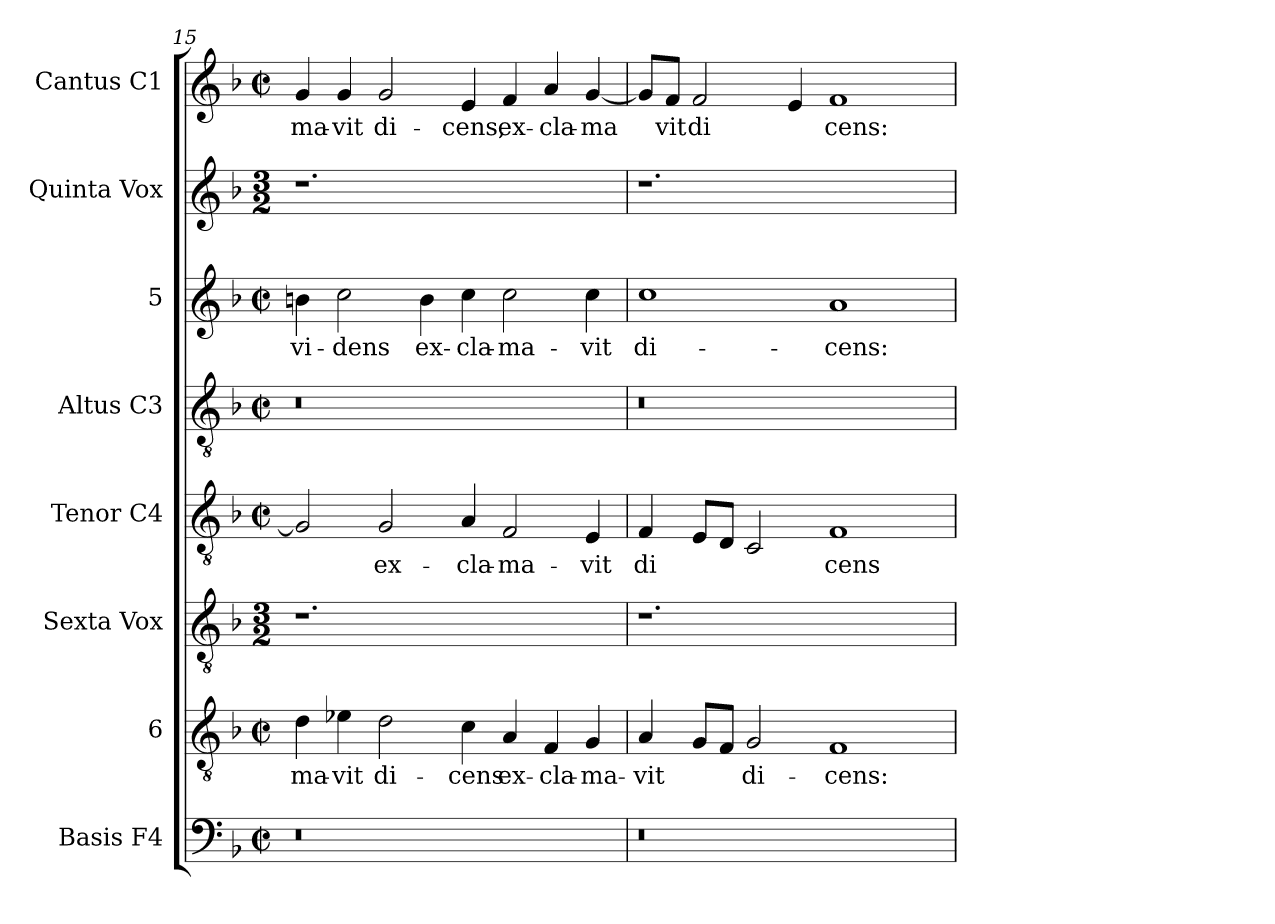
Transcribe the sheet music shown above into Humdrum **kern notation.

**kern	**kern	**text	**kern	**kern	**text	**kern	**kern	**text	**kern	**kern	**text
*part8	*part7	*part7	*part6	*part5	*part5	*part4	*part3	*part3	*part2	*part1	*part1
*staff8	*staff7	*staff7	*staff6	*staff5	*staff5	*staff4	*staff3	*staff3	*staff2	*staff1	*staff1
*I"Basis  F4	*I"6	*	*I"Sexta  Vox	*I"Tenor  C4	*	*I"Altus  C3	*I"5	*	*I"Quinta  Vox	*I"Cantus  C1	*
*I'B	*	*	*	*I'T	*	*I'A	*	*	*	*I'C	*
*clefF4	*clefGv2	*	*clefGv2	*clefGv2	*	*clefGv2	*clefG2	*	*clefG2	*clefG2	*
*k[b-]	*k[b-]	*	*k[b-]	*k[b-]	*	*k[b-]	*k[b-]	*	*k[b-]	*k[b-]	*
*F:	*F:	*	*F:	*F:	*	*F:	*F:	*	*F:	*F:	*
*M2/2	*M2/2	*	*M3/2	*M2/2	*	*M2/2	*M2/2	*	*M3/2	*M2/2	*
*met(c|)	*met(c|)	*	*	*met(c|)	*	*met(c|)	*met(c|)	*	*	*met(c|)	*
=15	=15	=15	=15	=15	=15	=15	=15	=15	=15	=15	=15
!	!	!LO:LY:b:cj	!	!	!LO:LY:b:cj	!	!	!LO:LY:b:cj	!	!	!LO:LY:b:cj
0r	4d\	-ma-	1.r	2G/]	.	0r	4bn\	vi-	1.r	4g/	-ma-
!	!	!LO:LY:b:cj	!	!	!	!	!	!LO:LY:b:cj	!	!	!LO:LY:b:cj
.	4e-X\	-vit	.	.	.	.	2cc\	-dens	.	4g/	-vit
!	!	!LO:LY:b:cj	!	!	!LO:LY:b:cj	!	!	!	!	!	!LO:LY:b:cj
.	2d\	di-	.	2G/	ex-	.	.	.	.	2g/	di-
!	!	!	!	!	!	!	!	!LO:LY:b:cj	!	!	!
.	.	.	.	.	.	.	4b\	ex-	.	.	.
!	!	!LO:LY:b:cj	!	!	!LO:LY:b:cj	!	!	!LO:LY:b:cj	!	!	!LO:LY:b:cj
.	4c\	-cens	.	4A/	-cla-	.	4cc\	-cla-	.	4e/	-cens,
!	!	!LO:LY:b:cj	!	!	!LO:LY:b:cj	!	!	!LO:LY:b:cj	!	!	!LO:LY:b:cj
.	4A/	ex-	.	2F/	-ma-	.	2cc\	-ma-	.	4f/	ex-
!	!	!LO:LY:b:cj	!	!	!	!	!	!	!	!	!LO:LY:b:cj
.	4F/	-cla-	2ryy	.	.	.	.	.	2ryy	4a/	-cla-
!	!	!LO:LY:b:cj	!	!	!LO:LY:b:cj	!	!	!LO:LY:b:cj	!	!	!LO:LY:b:cj
.	4G/	-ma-	.	4E/	-vit	.	4cc\	-vit	.	[>4g/	-ma-
!!LO:PB:g=z
=16	=16	=16	=16	=16	=16	=16	=16	=16	=16	=16	=16
!	!	!LO:LY:b:cj	!	!	!LO:LY:b:cj	!	!	!LO:LY:b:cj	!	!	!LO:LY:b:cj
0r	4A/	-vit	1.r	4F/	di-	0r	1cc	di-	1.r	8g/L]	--
!	!	!	!	!	!	!	!	!	!	!	!LO:LY:b:cj
.	.	.	.	.	.	.	.	.	.	8f/J	-vit
!	!	!LO:LY:b:cj	!	!	!LO:LY:b:cj	!	!	!	!	!	!LO:LY:b:cj
.	8G/L	.	.	8E/L	--	.	.	.	.	2f/	di-
!	!	!LO:LY:b:cj	!	!	!LO:LY:b:cj	!	!	!	!	!	!
.	8F/J	.	.	8D/J	--	.	.	.	.	.	.
!	!	!LO:LY:b:cj	!	!	!LO:LY:b:cj	!	!	!	!	!	!
.	2G/	di-	.	2C/	--	.	.	.	.	.	.
!	!	!	!	!	!	!	!	!	!	!	!LO:LY:b:cj
.	.	.	.	.	.	.	.	.	.	4e/	--
!	!	!LO:LY:b:cj	!	!	!LO:LY:b:cj	!	!	!LO:LY:b:cj	!	!	!LO:LY:b:cj
.	1F	-cens:	.	1F	-cens	.	1a	-cens:	.	1f	-cens:
.	.	.	2ryy	.	.	.	.	.	2ryy	.	.
=	=	=	=	=	=	=	=	=	=	=	=
*-	*-	*-	*-	*-	*-	*-	*-	*-	*-	*-	*-
